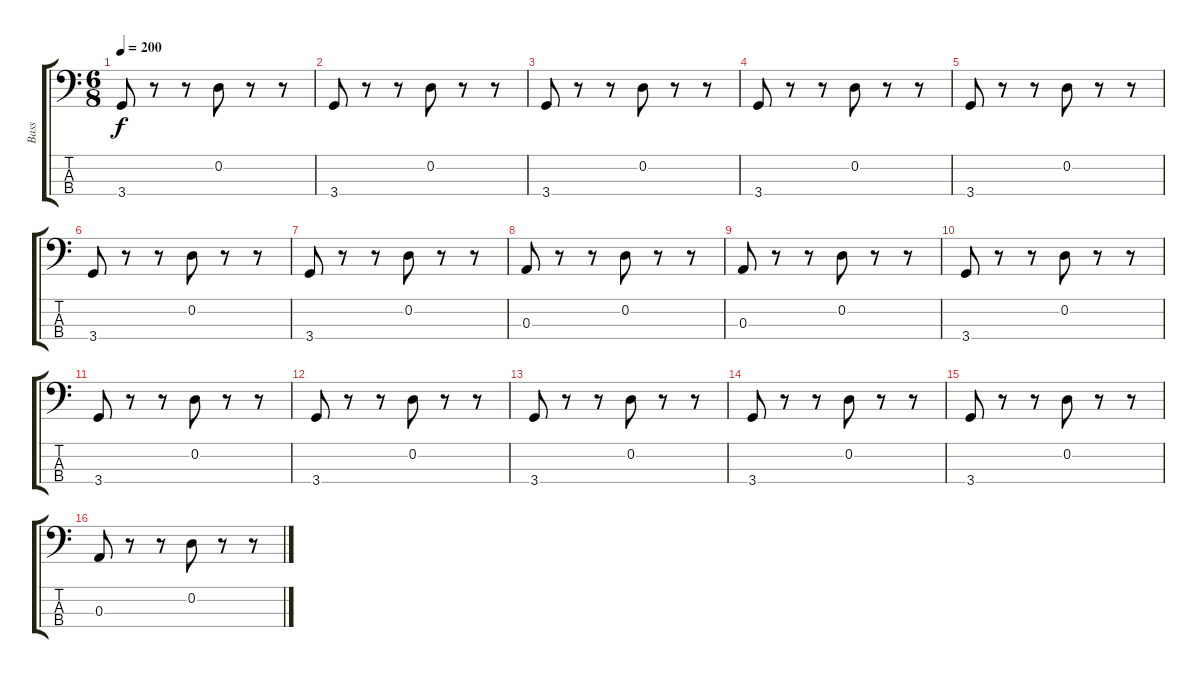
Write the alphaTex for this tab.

\track ("Bass" "Bass") {instrument acousticbass}
\staff {score tabs}
\tuning (G2 D2 A1 E1) {hide}
\ts (6 8)
\tempo 200
\clef f4
\ks c
3.4.8{dy f} r.8 r.8 0.2.8 r.8 r.8 |
3.4.8 r.8 r.8 0.2.8 r.8 r.8 |
3.4.8 r.8 r.8 0.2.8 r.8 r.8 |
3.4.8 r.8 r.8 0.2.8 r.8 r.8 |
3.4.8 r.8 r.8 0.2.8 r.8 r.8 |
3.4.8 r.8 r.8 0.2.8 r.8 r.8 |
3.4.8 r.8 r.8 0.2.8 r.8 r.8 |
0.3.8 r.8 r.8 0.2.8 r.8 r.8 |
0.3.8 r.8 r.8 0.2.8 r.8 r.8 |
3.4.8 r.8 r.8 0.2.8 r.8 r.8 |
3.4.8 r.8 r.8 0.2.8 r.8 r.8 |
3.4.8 r.8 r.8 0.2.8 r.8 r.8 |
3.4.8 r.8 r.8 0.2.8 r.8 r.8 |
3.4.8 r.8 r.8 0.2.8 r.8 r.8 |
3.4.8 r.8 r.8 0.2.8 r.8 r.8 |
0.3.8 r.8 r.8 0.2.8 r.8 r.8
